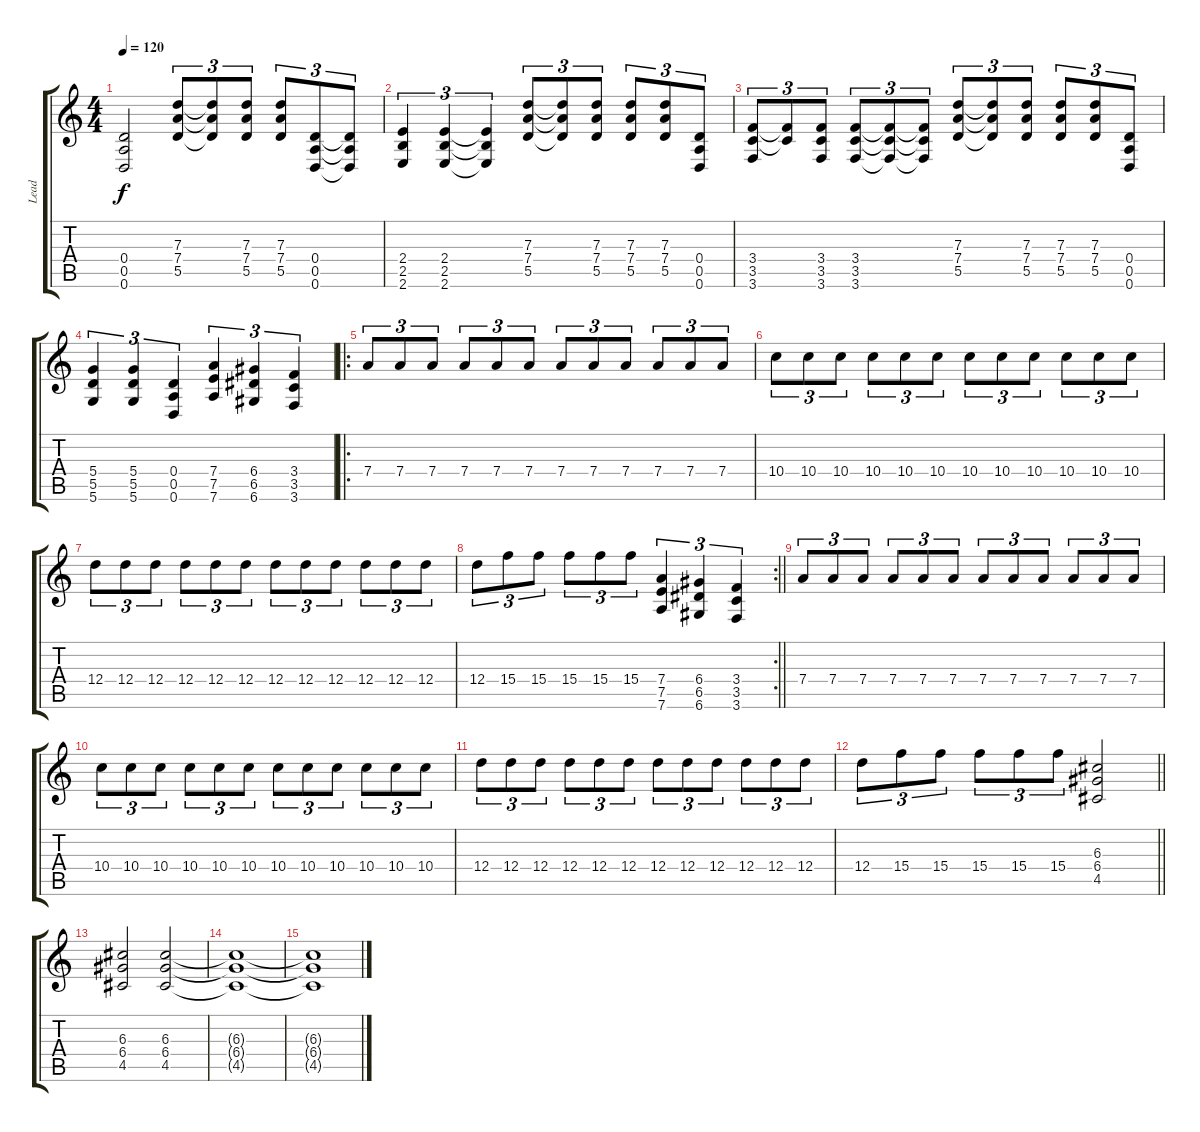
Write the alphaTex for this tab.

\track ("Lead" "Lead") {instrument distortionguitar}
\staff {score tabs}
\tuning (E4 B3 G3 D3 A2 D2) {hide}
\ts (4 4)
\tempo 120
\clef g2
\ks c
(0.4 0.5 0.6).2{dy f} (7.3 7.4 5.5).8{tu (3 2)} (7.3{t} 7.4{t} 5.5{t}).8{tu (3 2)} (7.3 7.4 5.5).8{tu (3 2)} (7.3 7.4 5.5).8{tu (3 2)} (0.4 0.5 0.6).8{tu (3 2)} (0.4{t} 0.5{t} 0.6{t}).8{tu (3 2)} |
(2.4 2.5 2.6).4{tu (3 2)} (2.4 2.5 2.6).4{tu (3 2)} (2.4{t} 2.5{t} 2.6{t}).4{tu (3 2)} (7.3 7.4 5.5).8{tu (3 2)} (7.3{t} 7.4{t} 5.5{t}).8{tu (3 2)} (7.3 7.4 5.5).8{tu (3 2)} (7.3 7.4 5.5).8{tu (3 2)} (7.3 7.4 5.5).8{tu (3 2)} (0.4 0.5 0.6).8{tu (3 2)} |
(3.4 3.5 3.6).8{tu (3 2)} (3.4{t} 3.5{t}).8{tu (3 2)} (3.4 3.5 3.6).8{tu (3 2)} (3.4 3.5 3.6).8{tu (3 2)} (3.4{t} 3.5{t} 3.6{t}).8{tu (3 2)} (3.4{t} 3.5{t} 3.6{t}).8{tu (3 2)} (7.3 7.4 5.5).8{tu (3 2)} (7.3{t} 7.4{t} 5.5{t}).8{tu (3 2)} (7.3 7.4 5.5).8{tu (3 2)} (7.3 7.4 5.5).8{tu (3 2)} (7.3 7.4 5.5).8{tu (3 2)} (0.4 0.5 0.6).8{tu (3 2)} |
(5.4 5.5 5.6).4{tu (3 2)} (5.4 5.5 5.6).4{tu (3 2)} (0.4 0.5 0.6).4{tu (3 2)} (7.4 7.5 7.6).4{tu (3 2)} (6.4 6.5 6.6).4{tu (3 2)} (3.4 3.5 3.6).4{tu (3 2)} |
\ro
7.4.8{tu (3 2)} 7.4.8{tu (3 2)} 7.4.8{tu (3 2)} 7.4.8{tu (3 2)} 7.4.8{tu (3 2)} 7.4.8{tu (3 2)} 7.4.8{tu (3 2)} 7.4.8{tu (3 2)} 7.4.8{tu (3 2)} 7.4.8{tu (3 2)} 7.4.8{tu (3 2)} 7.4.8{tu (3 2)} |
10.4.8{tu (3 2)} 10.4.8{tu (3 2)} 10.4.8{tu (3 2)} 10.4.8{tu (3 2)} 10.4.8{tu (3 2)} 10.4.8{tu (3 2)} 10.4.8{tu (3 2)} 10.4.8{tu (3 2)} 10.4.8{tu (3 2)} 10.4.8{tu (3 2)} 10.4.8{tu (3 2)} 10.4.8{tu (3 2)} |
12.4.8{tu (3 2)} 12.4.8{tu (3 2)} 12.4.8{tu (3 2)} 12.4.8{tu (3 2)} 12.4.8{tu (3 2)} 12.4.8{tu (3 2)} 12.4.8{tu (3 2)} 12.4.8{tu (3 2)} 12.4.8{tu (3 2)} 12.4.8{tu (3 2)} 12.4.8{tu (3 2)} 12.4.8{tu (3 2)} |
\rc 2
\barLineRight lightlight
12.4.8{tu (3 2)} 15.4.8{tu (3 2)} 15.4.8{tu (3 2)} 15.4.8{tu (3 2)} 15.4.8{tu (3 2)} 15.4.8{tu (3 2)} (7.4 7.5 7.6).4{tu (3 2)} (6.4 6.5 6.6).4{tu (3 2)} (3.4 3.5 3.6).4{tu (3 2)} |
7.4.8{tu (3 2)} 7.4.8{tu (3 2)} 7.4.8{tu (3 2)} 7.4.8{tu (3 2)} 7.4.8{tu (3 2)} 7.4.8{tu (3 2)} 7.4.8{tu (3 2)} 7.4.8{tu (3 2)} 7.4.8{tu (3 2)} 7.4.8{tu (3 2)} 7.4.8{tu (3 2)} 7.4.8{tu (3 2)} |
10.4.8{tu (3 2)} 10.4.8{tu (3 2)} 10.4.8{tu (3 2)} 10.4.8{tu (3 2)} 10.4.8{tu (3 2)} 10.4.8{tu (3 2)} 10.4.8{tu (3 2)} 10.4.8{tu (3 2)} 10.4.8{tu (3 2)} 10.4.8{tu (3 2)} 10.4.8{tu (3 2)} 10.4.8{tu (3 2)} |
12.4.8{tu (3 2)} 12.4.8{tu (3 2)} 12.4.8{tu (3 2)} 12.4.8{tu (3 2)} 12.4.8{tu (3 2)} 12.4.8{tu (3 2)} 12.4.8{tu (3 2)} 12.4.8{tu (3 2)} 12.4.8{tu (3 2)} 12.4.8{tu (3 2)} 12.4.8{tu (3 2)} 12.4.8{tu (3 2)} |
\barLineRight lightlight
12.4.8{tu (3 2)} 15.4.8{tu (3 2)} 15.4.8{tu (3 2)} 15.4.8{tu (3 2)} 15.4.8{tu (3 2)} 15.4.8{tu (3 2)} (6.3 6.4 4.5).2 |
(6.3 6.4 4.5).2 (6.3 6.4 4.5).2{volume 1} |
(6.3{t} 6.4{t} 4.5{t}).1 |
(6.3{t} 6.4{t} 4.5{t}).1
